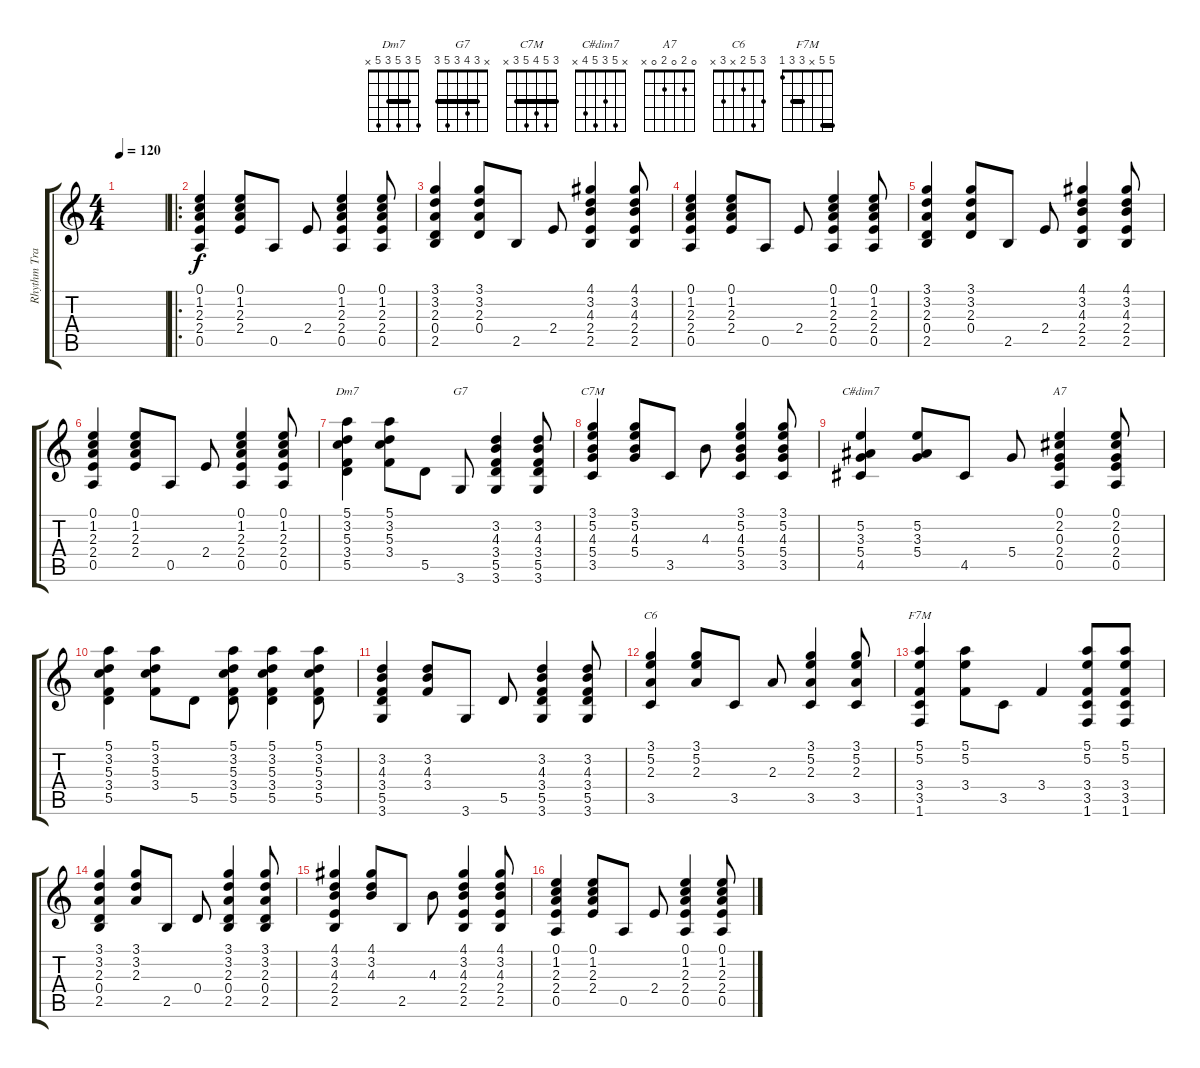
\track ("Rhythm Track" "Rhythm Tra") {solo instrument acousticguitarnylon}
\staff {score tabs}
\tuning (E4 B3 G3 D3 A2 E2) {hide}
\chord ("Dm7" 5 3 5 3 5 x) {barre 3}
\chord ("G7" x 3 4 3 5 3) {barre 3}
\chord ("C7M" 3 5 4 5 3 x) {barre 3}
\chord ("C#dim7" x 5 3 5 4 x)
\chord ("A7" 0 2 0 2 0 x)
\chord ("C6" 3 5 2 x 3 x)
\chord ("F7M" 5 5 x 3 3 1) {barre (3 5)}
\ts (4 4)
\tempo 120
\clef g2
\ks c
|
\ro
(0.1 1.2 2.3 2.4 0.5).4 (0.1 1.2 2.3 2.4).8 0.5.8 2.4.8 (0.1 1.2 2.3 2.4 0.5).4 (0.1 1.2 2.3 2.4 0.5).8 |
(3.1 3.2 2.3 0.4 2.5).4 (3.1 3.2 2.3 0.4).8 2.5.8 2.4.8 (4.1 3.2 4.3 2.4 2.5).4 (4.1 3.2 4.3 2.4 2.5).8 |
(0.1 1.2 2.3 2.4 0.5).4 (0.1 1.2 2.3 2.4).8 0.5.8 2.4.8 (0.1 1.2 2.3 2.4 0.5).4 (0.1 1.2 2.3 2.4 0.5).8 |
(3.1 3.2 2.3 0.4 2.5).4 (3.1 3.2 2.3 0.4).8 2.5.8 2.4.8 (4.1 3.2 4.3 2.4 2.5).4 (4.1 3.2 4.3 2.4 2.5).8 |
(0.1 1.2 2.3 2.4 0.5).4 (0.1 1.2 2.3 2.4).8 0.5.8 2.4.8 (0.1 1.2 2.3 2.4 0.5).4 (0.1 1.2 2.3 2.4 0.5).8 |
(5.1 3.2 5.3 3.4 5.5).4{ch "Dm7"} (5.1 3.2 5.3 3.4).8 5.5.8 3.6.8{ch "G7"} (3.2 4.3 3.4 5.5 3.6).4 (3.2 4.3 3.4 5.5 3.6).8 |
(3.1 5.2 4.3 5.4 3.5).4{ch "C7M"} (3.1 5.2 4.3 5.4).8 3.5.8 4.3.8 (3.1 5.2 4.3 5.4 3.5).4 (3.1 5.2 4.3 5.4 3.5).8 |
(5.2 3.3 5.4 4.5).4{ch "C#dim7"} (5.2 3.3 5.4).8 4.5.8 5.4.8 (0.1 2.2 0.3 2.4 0.5).4{ch "A7"} (0.1 2.2 0.3 2.4 0.5).8 |
(5.1 3.2 5.3 3.4 5.5).4 (5.1 3.2 5.3 3.4).8 5.5.8 (5.1 3.2 5.3 3.4 5.5).8 (5.1 3.2 5.3 3.4 5.5).4 (5.1 3.2 5.3 3.4 5.5).8 |
(3.2 4.3 3.4 5.5 3.6).4 (3.2 4.3 3.4).8 3.6.8 5.5.8 (3.2 4.3 3.4 5.5 3.6).4 (3.2 4.3 3.4 5.5 3.6).8 |
(3.1 5.2 2.3 3.5).4{ch "C6"} (3.1 5.2 2.3).8 3.5.8 2.3.8 (3.1 5.2 2.3 3.5).4 (3.1 5.2 2.3 3.5).8 |
(5.1 5.2 3.4 3.5 1.6).4{ch "F7M"} (5.1 5.2 3.4).8 3.5.8 3.4.4 (5.1 5.2 3.4 3.5 1.6).8 (5.1 5.2 3.4 3.5 1.6).8 |
(3.1 3.2 2.3 0.4 2.5).4 (3.1 3.2 2.3).8 2.5.8 0.4.8 (3.1 3.2 2.3 0.4 2.5).4 (3.1 3.2 2.3 0.4 2.5).8 |
(4.1 3.2 4.3 2.4 2.5).4 (4.1 3.2 4.3).8 2.5.8 4.3.8 (4.1 3.2 4.3 2.4 2.5).4 (4.1 3.2 4.3 2.4 2.5).8 |
(0.1 1.2 2.3 2.4 0.5).4 (0.1 1.2 2.3 2.4).8 0.5.8 2.4.8 (0.1 1.2 2.3 2.4 0.5).4 (0.1 1.2 2.3 2.4 0.5).8
